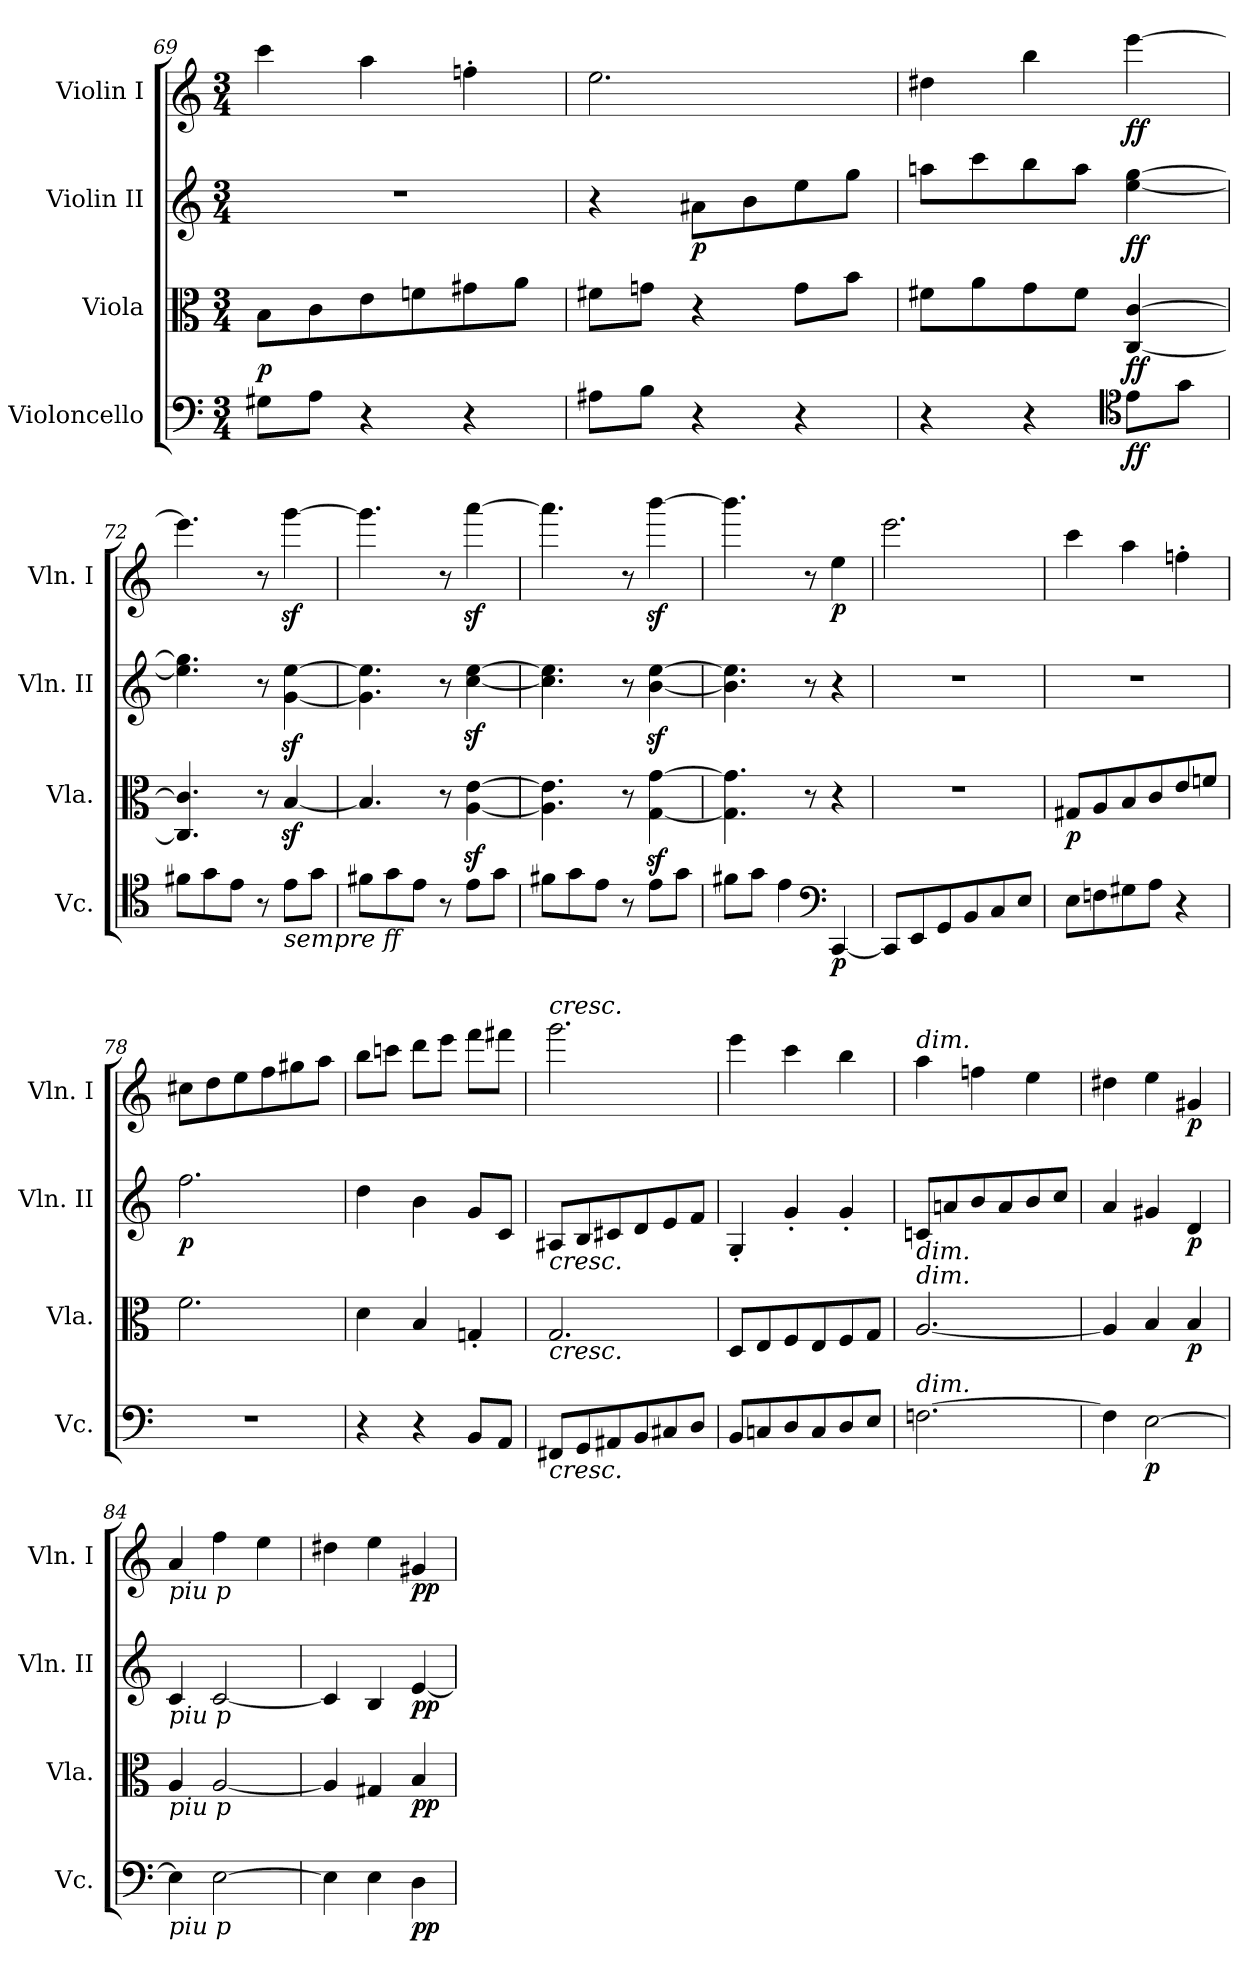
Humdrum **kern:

**kern	**dynam	**kern	**dynam	**kern	**dynam	**kern	**dynam
*part4	*part4	*part3	*part3	*part2	*part2	*part1	*part1
*staff4	*staff4	*staff3	*staff3	*staff2	*staff2	*staff1	*staff1
*I"Violoncello	*	*I"Viola	*	*I"Violin II	*	*I"Violin I	*
*I'Vc.	*	*I'Vla.	*	*I'Vln. II	*	*I'Vln. I	*
*clefF4	*	*clefC3	*	*clefG2	*	*clefG2	*
*k[]	*	*k[]	*	*k[]	*	*k[]	*
*M3/4	*	*M3/4	*	*M3/4	*	*M3/4	*
=69	=69	=69	=69	=69	=69	=69	=69
!	!	!	!LO:DY:b	!	!	!	!
8G#X\L	.	8B\L	p	2.r	.	4ccc\	.
8A\J	.	8c\	.	.	.	.	.
4r	.	8e\	.	.	.	4aa\	.
.	.	8fn\	.	.	.	.	.
4r	.	8g#X\	.	.	.	4ffn'\	.
.	.	8a\J	.	.	.	.	.
=70	=70	=70	=70	=70	=70	=70	=70
8A#X\L	.	8f#X\L	.	4r	.	2.ee\	.
8B\J	.	8gn\J	.	.	.	.	.
!	!	!	!	!	!LO:DY:b	!	!
4r	.	4r	.	8a#X\L	p	.	.
.	.	.	.	8b\	.	.	.
4r	.	8g\L	.	8ee\	.	.	.
.	.	8b\J	.	8gg\J	.	.	.
=71	=71	=71	=71	=71	=71	=71	=71
4r	.	8f#X\L	.	8aan\L	.	4dd#X\	.
.	.	8a\	.	8ccc\	.	.	.
4r	.	8g\	.	8bb\	.	4bb\	.
.	.	8f#\J	.	8aa\J	.	.	.
*clefC4	*	*	*	*	*	*	*
!	!LO:DY:b	!	!LO:DY:b	!	!LO:DY:b	!	!LO:DY:b
8e\L	ff	[4C/ [4c/	ff	[4ee\ [4gg\	ff	[4eee\	ff
8g\J	.	.	.	.	.	.	.
=72	=72	=72	=72	=72	=72	=72	=72
8f#X\L	.	4.C/] 4.c/]	.	4.ee\] 4.gg\]	.	4.eee\]	.
8g\	.	.	.	.	.	.	.
8e\J	.	.	.	.	.	.	.
8r	.	8r	.	8r	.	8r	.
!LO:TX:b:i:t=sempre ff	!	!	!	!	!	!	!
8e\L	.	[4Bz</	.	[4g\z< [4ee\z<	.	[4gggz<\	.
8g\J	.	.	.	.	.	.	.
=73	=73	=73	=73	=73	=73	=73	=73
8f#X\L	.	4.B/]	.	4.g\] 4.ee\]	.	4.ggg\]	.
8g\	.	.	.	.	.	.	.
8e\J	.	.	.	.	.	.	.
8r	.	8r	.	8r	.	8r	.
8e\L	.	[4A\z< [4e\z<	.	[4cc\z< [4ee\z<	.	[4aaaz<\	.
8g\J	.	.	.	.	.	.	.
=74	=74	=74	=74	=74	=74	=74	=74
8f#X\L	.	4.A\] 4.e\]	.	4.cc\] 4.ee\]	.	4.aaa\]	.
8g\	.	.	.	.	.	.	.
8e\J	.	.	.	.	.	.	.
8r	.	8r	.	8r	.	8r	.
8e\L	.	[4G\z< [4g\z<	.	[4b\z< [4ee\z<	.	[4bbbz<\	.
8g\J	.	.	.	.	.	.	.
=75	=75	=75	=75	=75	=75	=75	=75
8f#X\L	.	4.G\] 4.g\]	.	4.b\] 4.ee\]	.	4.bbb\]	.
8g\J	.	.	.	.	.	.	.
4e\	.	.	.	.	.	.	.
.	.	8r	.	8r	.	8r	.
*clefF4	*	*	*	*	*	*	*
!	!LO:DY:b	!	!	!	!	!	!LO:DY:b
[4CC/	p	4r	.	4r	.	4ee\	p
=76	=76	=76	=76	=76	=76	=76	=76
8CC/L]	.	2.r	.	2.r	.	2.eee\	.
8EE/	.	.	.	.	.	.	.
8GG/	.	.	.	.	.	.	.
8BB/	.	.	.	.	.	.	.
8C/	.	.	.	.	.	.	.
8E/J	.	.	.	.	.	.	.
=77	=77	=77	=77	=77	=77	=77	=77
!	!	!	!LO:DY:b	!	!	!	!
8E\L	.	8G#X/L	p	2.r	.	4ccc\	.
8Fn\	.	8A/	.	.	.	.	.
8G#X\	.	8B/	.	.	.	4aa\	.
8A\J	.	8c/	.	.	.	.	.
4r	.	8e/	.	.	.	4ffn'\	.
.	.	8fn/J	.	.	.	.	.
=78	=78	=78	=78	=78	=78	=78	=78
!	!	!	!	!	!LO:DY:b	!	!
2.r	.	2.f\	.	2.ff\	p	8cc#X\L	.
.	.	.	.	.	.	8dd\	.
.	.	.	.	.	.	8ee\	.
.	.	.	.	.	.	8ff\	.
.	.	.	.	.	.	8gg#X\	.
.	.	.	.	.	.	8aa\J	.
=79	=79	=79	=79	=79	=79	=79	=79
4r	.	4d\	.	4dd\	.	8bb\L	.
.	.	.	.	.	.	8cccn\J	.
4r	.	4B/	.	4b\	.	8ddd\L	.
.	.	.	.	.	.	8eee\J	.
8BB/L	.	4Gn'/	.	8g/L	.	8fff\L	.
8AA/J	.	.	.	8c/J	.	8fff#X\J	.
=80	=80	=80	=80	=80	=80	=80	=80
!	!	!	!	!	!	!LO:TX:a:i:t=cresc.	!
!	!	!	!	!LO:TX:b:i:t=cresc.	!	!	!
!	!	!LO:TX:b:i:t=cresc.	!	!	!	!	!
!LO:TX:b:i:t=cresc.	!	!	!	!	!	!	!
8FF#X/L	.	2.G/	.	8A#X/L	.	2.ggg\	.
8GG/	.	.	.	8B/	.	.	.
8AA#X/	.	.	.	8c#X/	.	.	.
8BB/	.	.	.	8d/	.	.	.
8C#X/	.	.	.	8e/	.	.	.
8D/J	.	.	.	8f/J	.	.	.
=81	=81	=81	=81	=81	=81	=81	=81
8BB/L	.	8D/L	.	4G'/	.	4eee\	.
8Cn/	.	8E/	.	.	.	.	.
8D/	.	8F/	.	4g'/	.	4ccc\	.
8C/	.	8E/	.	.	.	.	.
8D/	.	8F/	.	4g'/	.	4bb\	.
8E/J	.	8G/J	.	.	.	.	.
=82	=82	=82	=82	=82	=82	=82	=82
!	!	!	!	!	!	!LO:TX:a:i:t=dim.	!
!	!	!	!	!LO:TX:b:i:t=dim.	!	!	!
!	!	!LO:TX:a:i:t=dim.	!	!	!	!	!
!LO:TX:a:i:t=dim.	!	!	!	!	!	!	!
[2.Fn\	.	[2.A/	.	8cn/L	.	4aa\	.
.	.	.	.	8an/	.	.	.
.	.	.	.	8b/	.	4ffn\	.
.	.	.	.	8a/	.	.	.
.	.	.	.	8b/	.	4ee\	.
.	.	.	.	8cc/J	.	.	.
=83	=83	=83	=83	=83	=83	=83	=83
4F\]	.	4A/]	.	4a/	.	4dd#X\	.
!	!LO:DY:b	!	!	!	!	!	!
[2E\	p	4B/	.	4g#X/	.	4ee\	.
!	!	!	!LO:DY:b	!	!LO:DY:b	!	!LO:DY:b
.	.	4B/	p	4d/	p	4g#X/	p
=84	=84	=84	=84	=84	=84	=84	=84
!	!	!	!	!	!	!LO:TX:b:i:t=piu p	!
!	!	!	!	!LO:TX:b:i:t=piu p	!	!	!
!	!	!LO:TX:b:i:t=piu p	!	!	!	!	!
!LO:TX:b:i:t=piu p	!	!	!	!	!	!	!
4E\]	.	4A/	.	4c/	.	4a/	.
[2E\	.	[2A/	.	[2c/	.	4ff\	.
.	.	.	.	.	.	4ee\	.
=85	=85	=85	=85	=85	=85	=85	=85
4E\]	.	4A/]	.	4c/]	.	4dd#X\	.
4E\	.	4G#X/	.	4B/	.	4ee\	.
!	!LO:DY:b	!	!LO:DY:b	!	!LO:DY:b	!	!LO:DY:b
4D\	pp	4B/	pp	[4e/	pp	4g#X/	pp
=	=	=	=	=	=	=	=
*-	*-	*-	*-	*-	*-	*-	*-
